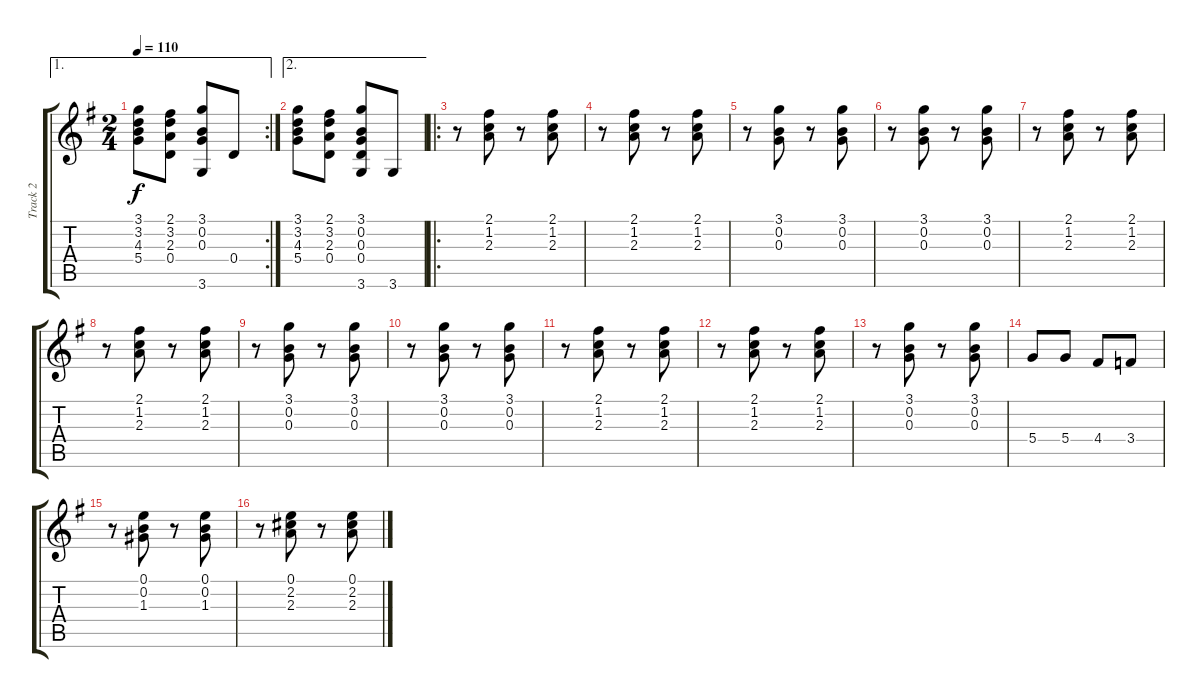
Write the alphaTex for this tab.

\track ("Track 2" "Track 2") {instrument acousticguitarsteel}
\staff {score tabs}
\tuning (E4 B3 G3 D3 A2 E2) {hide}
\ae 1
\rc 2
\ts (2 4)
\tempo 110
\clef g2
\ks g
(3.1 3.2 4.3 5.4).8{dy f} (2.1 3.2 2.3 0.4).8 (3.1 0.2 0.3 3.6).8 0.4.8 |
\ae 2
(3.1 3.2 4.3 5.4).8 (2.1 3.2 2.3 0.4).8 (3.1 0.2 0.3 0.4 3.6).8 3.6.8 |
\ro
r.8 (2.1 1.2 2.3).8 r.8 (2.1 1.2 2.3).8 |
r.8 (2.1 1.2 2.3).8 r.8 (2.1 1.2 2.3).8 |
r.8 (3.1 0.2 0.3).8 r.8 (3.1 0.2 0.3).8 |
r.8 (3.1 0.2 0.3).8 r.8 (3.1 0.2 0.3).8 |
r.8 (2.1 1.2 2.3).8 r.8 (2.1 1.2 2.3).8 |
r.8 (2.1 1.2 2.3).8 r.8 (2.1 1.2 2.3).8 |
r.8 (3.1 0.2 0.3).8 r.8 (3.1 0.2 0.3).8 |
r.8 (3.1 0.2 0.3).8 r.8 (3.1 0.2 0.3).8 |
r.8 (2.1 1.2 2.3).8 r.8 (2.1 1.2 2.3).8 |
r.8 (2.1 1.2 2.3).8 r.8 (2.1 1.2 2.3).8 |
r.8 (3.1 0.2 0.3).8 r.8 (3.1 0.2 0.3).8 |
5.4.8 5.4.8 4.4.8 3.4.8 |
r.8 (0.1 0.2 1.3).8 r.8 (0.1 0.2 1.3).8 |
r.8 (0.1 2.2 2.3).8 r.8 (0.1 2.2 2.3).8
